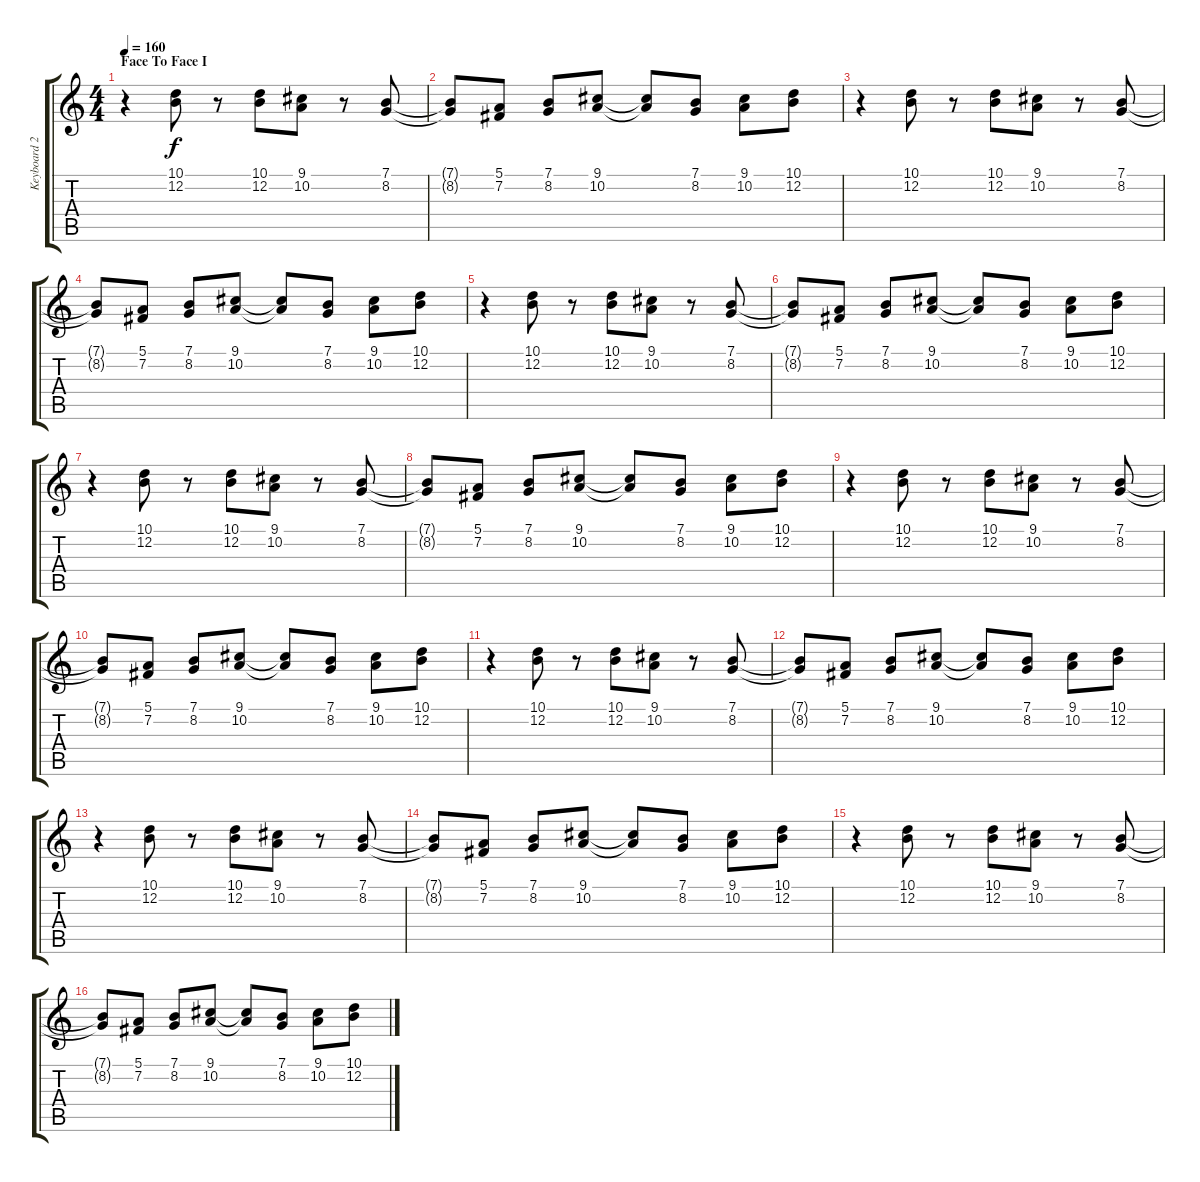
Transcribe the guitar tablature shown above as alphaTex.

\track ("Keyboard 2" "Keyboard 2") {instrument synthstrings1}
\staff {score tabs}
\tuning (E4 B3 G3 D3 A2 E2) {hide}
\ts (4 4)
\section ("" "Face To Face I")
\tempo 160
\clef g2
\ks c
r.4{dy f instrument synthstrings1} (10.1 12.2).8 r.8 (10.1 12.2).8 (9.1 10.2).8 r.8 (7.1 8.2).8 |
(7.1{t} 8.2{t}).8 (5.1 7.2).8 (7.1 8.2).8 (9.1 10.2).8 (9.1{t} 10.2{t}).8 (7.1 8.2).8 (9.1 10.2).8 (10.1 12.2).8 |
r.4 (10.1 12.2).8 r.8 (10.1 12.2).8 (9.1 10.2).8 r.8 (7.1 8.2).8 |
(7.1{t} 8.2{t}).8 (5.1 7.2).8 (7.1 8.2).8 (9.1 10.2).8 (9.1{t} 10.2{t}).8 (7.1 8.2).8 (9.1 10.2).8 (10.1 12.2).8 |
r.4 (10.1 12.2).8 r.8 (10.1 12.2).8 (9.1 10.2).8 r.8 (7.1 8.2).8 |
(7.1{t} 8.2{t}).8 (5.1 7.2).8 (7.1 8.2).8 (9.1 10.2).8 (9.1{t} 10.2{t}).8 (7.1 8.2).8 (9.1 10.2).8 (10.1 12.2).8 |
r.4 (10.1 12.2).8 r.8 (10.1 12.2).8 (9.1 10.2).8 r.8 (7.1 8.2).8 |
(7.1{t} 8.2{t}).8 (5.1 7.2).8 (7.1 8.2).8 (9.1 10.2).8 (9.1{t} 10.2{t}).8 (7.1 8.2).8 (9.1 10.2).8 (10.1 12.2).8 |
r.4 (10.1 12.2).8 r.8 (10.1 12.2).8 (9.1 10.2).8 r.8 (7.1 8.2).8 |
(7.1{t} 8.2{t}).8 (5.1 7.2).8 (7.1 8.2).8 (9.1 10.2).8 (9.1{t} 10.2{t}).8 (7.1 8.2).8 (9.1 10.2).8 (10.1 12.2).8 |
r.4 (10.1 12.2).8 r.8 (10.1 12.2).8 (9.1 10.2).8 r.8 (7.1 8.2).8 |
(7.1{t} 8.2{t}).8 (5.1 7.2).8 (7.1 8.2).8 (9.1 10.2).8 (9.1{t} 10.2{t}).8 (7.1 8.2).8 (9.1 10.2).8 (10.1 12.2).8 |
r.4 (10.1 12.2).8 r.8 (10.1 12.2).8 (9.1 10.2).8 r.8 (7.1 8.2).8 |
(7.1{t} 8.2{t}).8 (5.1 7.2).8 (7.1 8.2).8 (9.1 10.2).8 (9.1{t} 10.2{t}).8 (7.1 8.2).8 (9.1 10.2).8 (10.1 12.2).8 |
r.4 (10.1 12.2).8 r.8 (10.1 12.2).8 (9.1 10.2).8 r.8 (7.1 8.2).8 |
(7.1{t} 8.2{t}).8 (5.1 7.2).8 (7.1 8.2).8 (9.1 10.2).8 (9.1{t} 10.2{t}).8 (7.1 8.2).8 (9.1 10.2).8 (10.1 12.2).8
